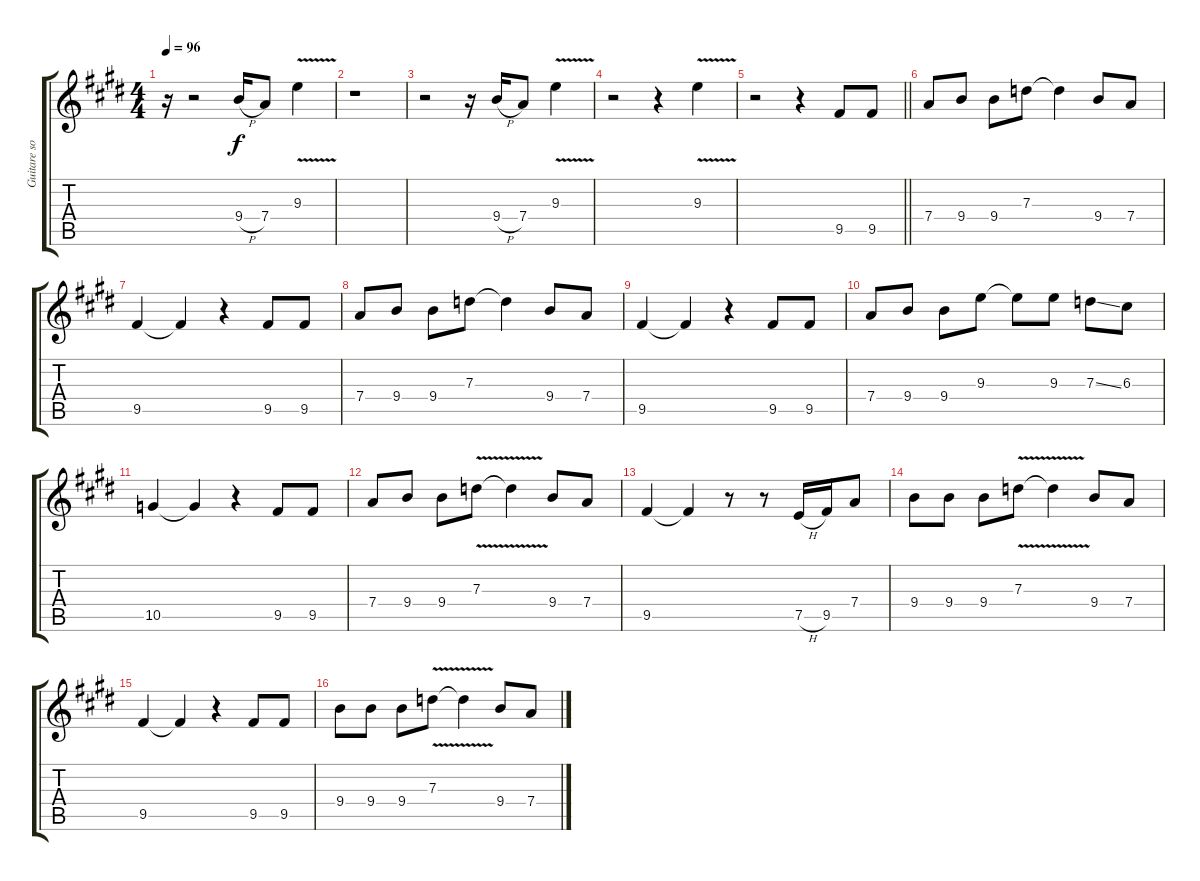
\track ("Guitare solo" "Guitare so") {instrument electricguitarjazz}
\staff {score tabs}
\tuning (E4 B3 G3 D3 A2 E2) {hide}
\ts (4 4)
\tempo 96
\clef g2
\ks e
r.16{dy f instrument electricguitarjazz} r.2 9.4{h}.16 7.4.8 9.3{v}.4 |
r.1 |
r.2 r.16 9.4{h}.16 7.4.8 9.3{v}.4 |
r.2 r.4 9.3{v}.4 |
\barLineRight lightlight
r.2 r.4 9.5.8 9.5.8 |
7.4.8 9.4.8 9.4.8 7.3.8 7.3{t}.4 9.4.8 7.4.8 |
9.5.4 9.5{t}.4 r.4 9.5.8 9.5.8 |
7.4.8 9.4.8 9.4.8 7.3.8 7.3{t}.4 9.4.8 7.4.8 |
9.5.4 9.5{t}.4 r.4 9.5.8 9.5.8 |
7.4.8 9.4.8 9.4.8 9.3.8 9.3{t}.8 9.3.8 7.3{ss}.8 6.3.8 |
10.5.4 10.5{t}.4 r.4 9.5.8 9.5.8 |
7.4.8 9.4.8 9.4.8 7.3{v}.8 7.3{t}.4 9.4.8 7.4.8 |
9.5.4 9.5{t}.4 r.8 r.8 7.5{h}.16 9.5.16 7.4.8 |
9.4.8 9.4.8 9.4.8 7.3{v}.8 7.3{t}.4 9.4.8 7.4.8 |
9.5.4 9.5{t}.4 r.4 9.5.8 9.5.8 |
9.4.8 9.4.8 9.4.8 7.3{v}.8 7.3{t}.4 9.4.8 7.4.8
